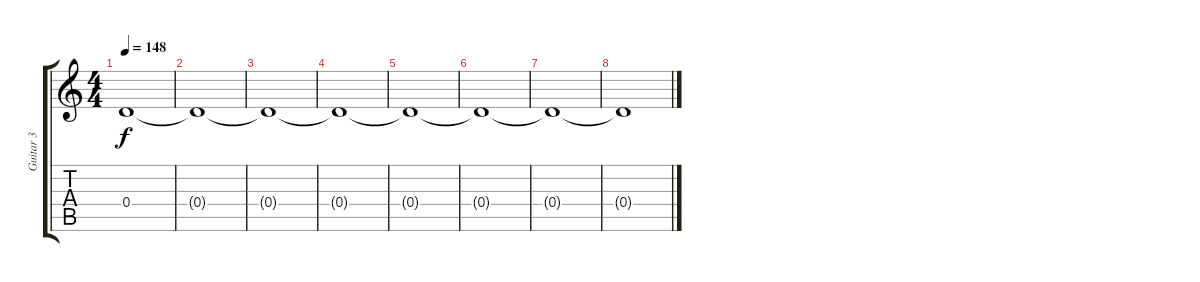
\track ("Guitar 3" "Guitar 3") {instrument distortionguitar}
\staff {score tabs}
\tuning (E4 B3 G3 D3 A2 D2) {hide}
\ts (4 4)
\tempo 148
\clef g2
\ks c
0.4.1{dy f} |
0.4{t}.1 |
0.4{t}.1 |
0.4{t}.1 |
0.4{t}.1 |
0.4{t}.1 |
0.4{t}.1 |
0.4{t}.1
